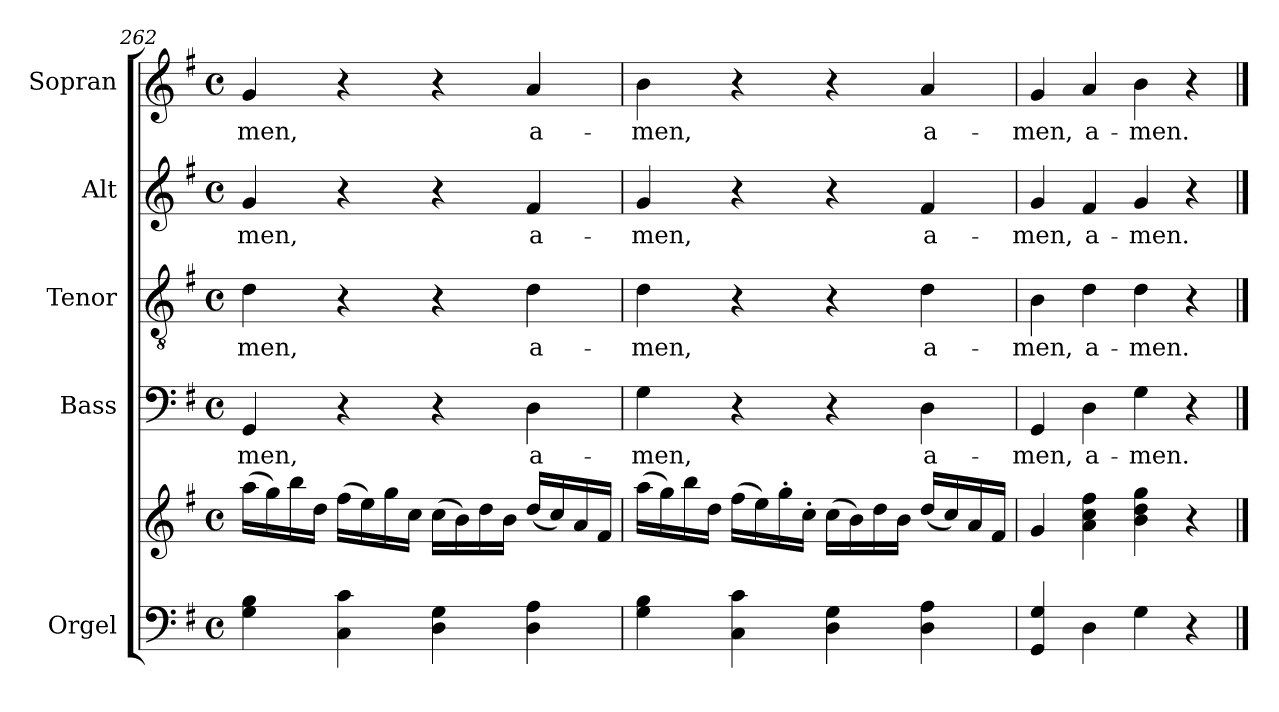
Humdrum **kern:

**kern	**kern	**kern	**text	**kern	**text	**kern	**text	**kern	**text
*part5	*part5	*part4	*part4	*part3	*part3	*part2	*part2	*part1	*part1
*staff6	*staff5	*staff4	*staff4	*staff3	*staff3	*staff2	*staff2	*staff1	*staff1
*I"Orgel	*	*I"Bass	*	*I"Tenor	*	*I"Alt	*	*I"Sopran	*
*I'Org.	*	*I'B.	*	*I'T.	*	*I'A.	*	*I'S.	*
*clefF4	*clefG2	*clefF4	*	*clefGv2	*	*clefG2	*	*clefG2	*
*k[f#]	*k[f#]	*k[f#]	*	*k[f#]	*	*k[f#]	*	*k[f#]	*
*G:	*G:	*G:	*	*G:	*	*G:	*	*G:	*
*M4/4	*M4/4	*M4/4	*	*M4/4	*	*M4/4	*	*M4/4	*
*met(c)	*met(c)	*met(c)	*	*met(c)	*	*met(c)	*	*met(c)	*
=262	=262	=262	=262	=262	=262	=262	=262	=262	=262
!	!	!	!LO:LY:b	!	!LO:LY:b	!	!LO:LY:b	!	!LO:LY:b
4G\ 4B\	(>16aa\LL	4GG/	-men,	4d\	-men,	4g/	-men,	4g/	-men,
.	16gg\)	.	.	.	.	.	.	.	.
.	16bb\	.	.	.	.	.	.	.	.
.	16dd\JJ	.	.	.	.	.	.	.	.
4C\ 4c\	(>16ff#\LL	4r	.	4r	.	4r	.	4r	.
.	16ee\)	.	.	.	.	.	.	.	.
.	16gg\	.	.	.	.	.	.	.	.
.	16cc\JJ	.	.	.	.	.	.	.	.
4D\ 4G\	(>16cc\LL	4r	.	4r	.	4r	.	4r	.
.	16b\)	.	.	.	.	.	.	.	.
.	16dd\	.	.	.	.	.	.	.	.
.	16b\JJ	.	.	.	.	.	.	.	.
!	!	!	!LO:LY:b	!	!LO:LY:b	!	!LO:LY:b	!	!LO:LY:b
4D\ 4A\	(<16dd/LL	4D\	a-	4d\	a-	4f#/	a-	4a/	a-
.	16cc/)	.	.	.	.	.	.	.	.
.	16a/	.	.	.	.	.	.	.	.
.	16f#/JJ	.	.	.	.	.	.	.	.
=263	=263	=263	=263	=263	=263	=263	=263	=263	=263
!	!	!	!LO:LY:b	!	!LO:LY:b	!	!LO:LY:b	!	!LO:LY:b
4G\ 4B\	(>16aa\LL	4G\	-men,	4d\	-men,	4g/	-men,	4b\	-men,
.	16gg\)	.	.	.	.	.	.	.	.
.	16bb\	.	.	.	.	.	.	.	.
.	16dd\JJ	.	.	.	.	.	.	.	.
4C\ 4c\	(>16ff#\LL	4r	.	4r	.	4r	.	4r	.
.	16ee\)	.	.	.	.	.	.	.	.
.	16gg'>\	.	.	.	.	.	.	.	.
.	16cc'>\JJ	.	.	.	.	.	.	.	.
4D\ 4G\	(>16cc\LL	4r	.	4r	.	4r	.	4r	.
.	16b\)	.	.	.	.	.	.	.	.
.	16dd\	.	.	.	.	.	.	.	.
.	16b\JJ	.	.	.	.	.	.	.	.
!	!	!	!LO:LY:b	!	!LO:LY:b	!	!LO:LY:b	!	!LO:LY:b
4D\ 4A\	(<16dd/LL	4D\	a-	4d\	a-	4f#/	a-	4a/	a-
.	16cc/)	.	.	.	.	.	.	.	.
.	16a/	.	.	.	.	.	.	.	.
.	16f#/JJ	.	.	.	.	.	.	.	.
=264	=264	=264	=264	=264	=264	=264	=264	=264	=264
!	!	!	!LO:LY:b	!	!LO:LY:b	!	!LO:LY:b	!	!LO:LY:b
4GG/ 4G/	4g/	4GG/	-men,	4B\	-men,	4g/	-men,	4g/	-men,
!	!	!	!LO:LY:b	!	!LO:LY:b	!	!LO:LY:b	!	!LO:LY:b
4D\	4a\ 4cc\ 4ff#\	4D\	a-	4d\	a-	4f#/	a-	4a/	a-
!	!	!	!LO:LY:b	!	!LO:LY:b	!	!LO:LY:b	!	!LO:LY:b
4G\	4b\ 4dd\ 4gg\	4G\	-men.	4d\	-men.	4g/	-men.	4b\	-men.
4r	4r	4r	.	4r	.	4r	.	4r	.
==	==	==	==	==	==	==	==	==	==
*-	*-	*-	*-	*-	*-	*-	*-	*-	*-
